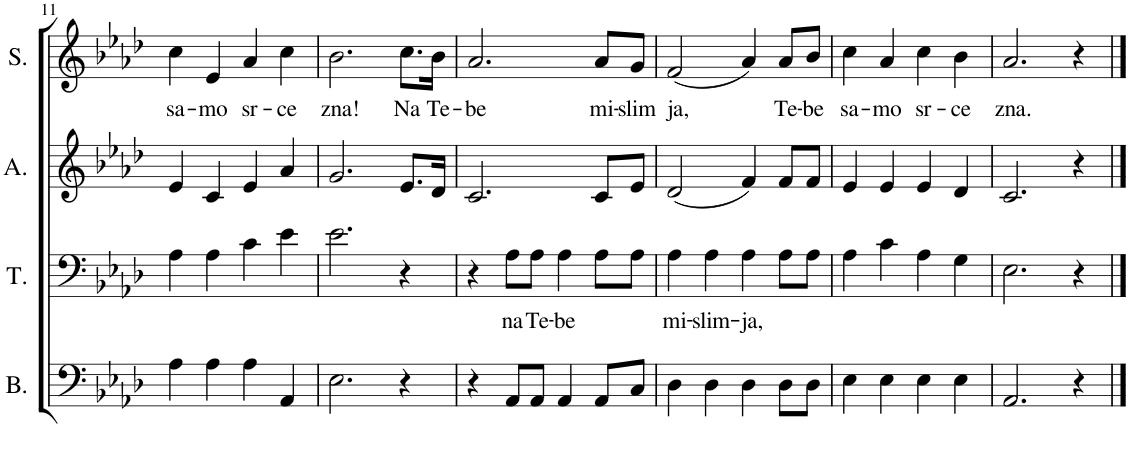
**kern	**kern	**text	**kern	**kern	**text
*part4	*part3	*part3	*part2	*part1	*part1
*staff4	*staff3	*staff3	*staff2	*staff1	*staff1
*I"Bass	*I"Tenor	*	*I"Alto	*I"Soprano	*
*I'B.	*I'T.	*	*I'A.	*I'S.	*
!!LO:PB:g=z
*clefF4	*clefF4	*	*clefG2	*clefG2	*
*k[b-e-a-d-]	*k[b-e-a-d-]	*	*k[b-e-a-d-]	*k[b-e-a-d-]	*
*M4/4	*M4/4	*	*M4/4	*M4/4	*
*met(c)	*met(c)	*	*met(c)	*met(c)	*
=11	=11	=11	=11	=11	=11
!	!	!	!	!	!LO:LY:b
4A-\	4A-\	.	4e-/	4cc\	sa-
!	!	!	!	!	!LO:LY:b
4A-\	4A-\	.	4c/	4e-/	-mo
!	!	!	!	!	!LO:LY:b
4A-\	4c\	.	4e-/	4a-/	sr-
!	!	!	!	!	!LO:LY:b
4AA-/	4e-\	.	4a-/	4cc\	-ce
=12	=12	=12	=12	=12	=12
!	!	!	!	!	!LO:LY:b
2.E-\	2.e-\	.	2.g/	2.b-\	zna!
!	!	!	!	!	!LO:LY:b
4r	4r	.	8.e-/L	8.cc\L	Na
!	!	!	!	!	!LO:LY:b
.	.	.	16d-/Jk	16b-\Jk	Te-
=13	=13	=13	=13	=13	=13
!	!	!	!	!	!LO:LY:b
4r	4r	.	2.c/	2.a-/	-be
!	!	!LO:LY:b	!	!	!
8AA-/L	8A-\L	na	.	.	.
!	!	!LO:LY:b	!	!	!
8AA-/J	8A-\J	Te-	.	.	.
!	!	!LO:LY:b	!	!	!
4AA-/	4A-\	-be	.	.	.
!	!	!	!	!	!LO:LY:b
8AA-/L	8A-\L	.	8c/L	8a-/L	mi-
!	!	!	!	!	!LO:LY:b
8C/J	8A-\J	.	8e-/J	8g/J	-slim
=14	=14	=14	=14	=14	=14
!	!	!LO:LY:b	!	!	!LO:LY:b
4D-\	4A-\	mi-	(2d-/	(2f/	ja,
!	!	!LO:LY:b	!	!	!
4D-\	4A-\	-slim-	.	.	.
!	!	!LO:LY:b	!	!	!
4D-\	4A-\	-ja,	4f/)	4a-/)	.
!	!	!	!	!	!LO:LY:b
8D-\L	8A-\L	.	8f/L	8a-/L	Te-
!	!	!	!	!	!LO:LY:b
8D-\J	8A-\J	.	8f/J	8b-/J	-be
=15	=15	=15	=15	=15	=15
!	!	!	!	!	!LO:LY:b
4E-\	4A-\	.	4e-/	4cc\	sa-
!	!	!	!	!	!LO:LY:b
4E-\	4c\	.	4e-/	4a-/	-mo
!	!	!	!	!	!LO:LY:b
4E-\	4A-\	.	4e-/	4cc\	sr-
!	!	!	!	!	!LO:LY:b
4E-\	4G\	.	4d-/	4b-\	-ce
=16	=16	=16	=16	=16	=16
!	!	!	!	!	!LO:LY:b
2.AA-/	2.E-\	.	2.c/	2.a-/	zna.
4r	4r	.	4r	4r	.
==	==	==	==	==	==
*-	*-	*-	*-	*-	*-
